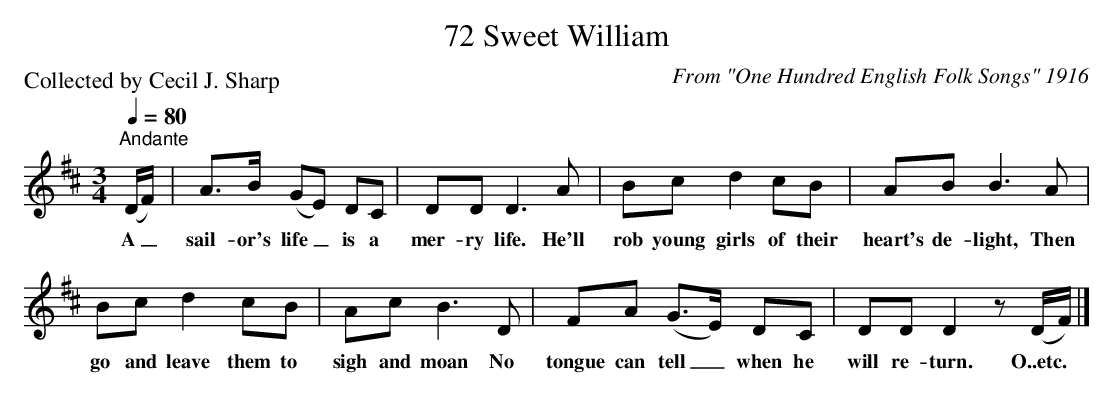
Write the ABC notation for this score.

X:1
T:72 Sweet William
C:From "One Hundred English Folk Songs" 1916
P:Collected by Cecil J. Sharp
Q:1/4=80
L:1/8
M:3/4
K:D
"^Andante" (D/F/) | A>B (GE) DC | DD D3 A | Bc d2 cB | AB B3 A |$ Bc d2 cB | Ac B3 D |
w: A _|sail- or's life _ is a|mer- ry life. He'll|rob young girls of their|heart's de- light, Then|go and leave them to|sigh and moan No|
FA (G>E) DC | DD D2 z (D/F/) |]
w: tongue can tell _ when he|will re- turn. O..etc. *|
